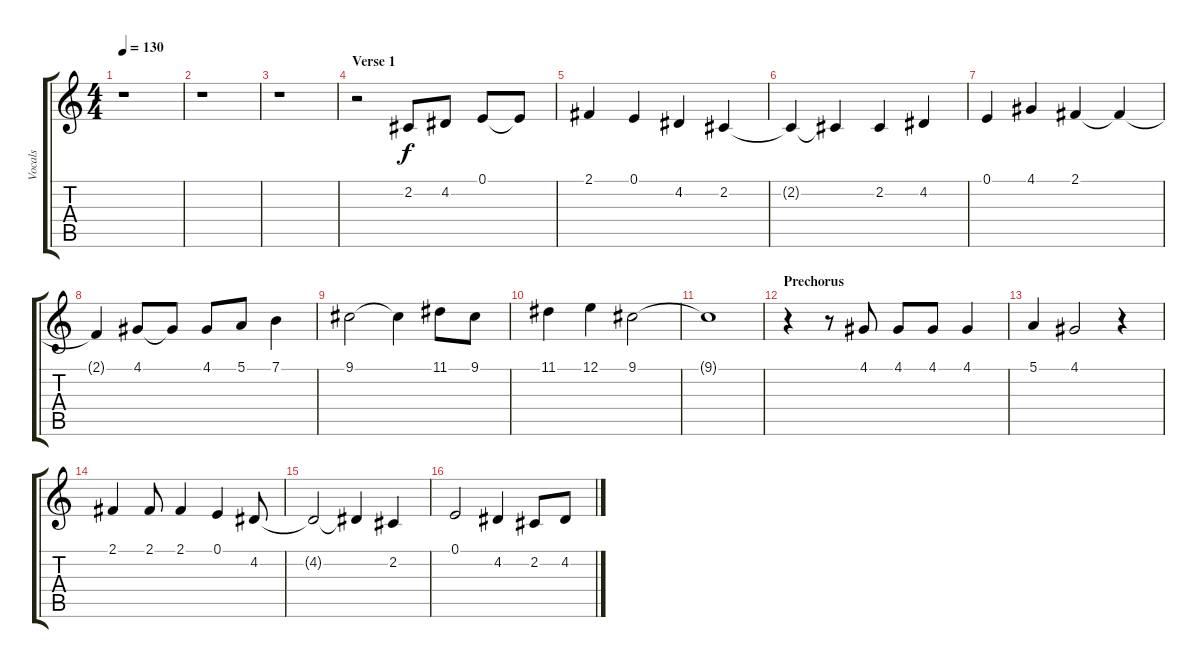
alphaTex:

\track ("Vocals" "Vocals") {instrument voiceoohs}
\staff {score tabs}
\tuning (E4 B3 G3 D3 A2 E2) {hide}
\ts (4 4)
\tempo 130
\clef g2
\ks c
r.1{dy f} |
r.1 |
r.1 |
\section ("" "Verse 1")
r.2 2.2.8 4.2.8 0.1.8 0.1{t}.8 |
2.1.4 0.1.4 4.2.4 2.2.4 |
2.2{t}.4 2.2{t}.4 2.2.4 4.2.4 |
0.1.4 4.1.4 2.1.4 2.1{t}.4 |
2.1{t}.4 4.1.8 4.1{t}.8 4.1.8 5.1.8 7.1.4 |
9.1.2 9.1{t}.4 11.1.8 9.1.8 |
11.1.4 12.1.4 9.1.2 |
9.1{t}.1 |
\section ("" "Prechorus")
r.4 r.8 4.1.8 4.1.8 4.1.8 4.1.4 |
5.1.4 4.1.2 r.4 |
2.1.4 2.1.8 2.1.4 0.1.4 4.2.8 |
4.2{t}.2 4.2{t}.4 2.2.4 |
0.1.2 4.2.4 2.2.8 4.2.8
